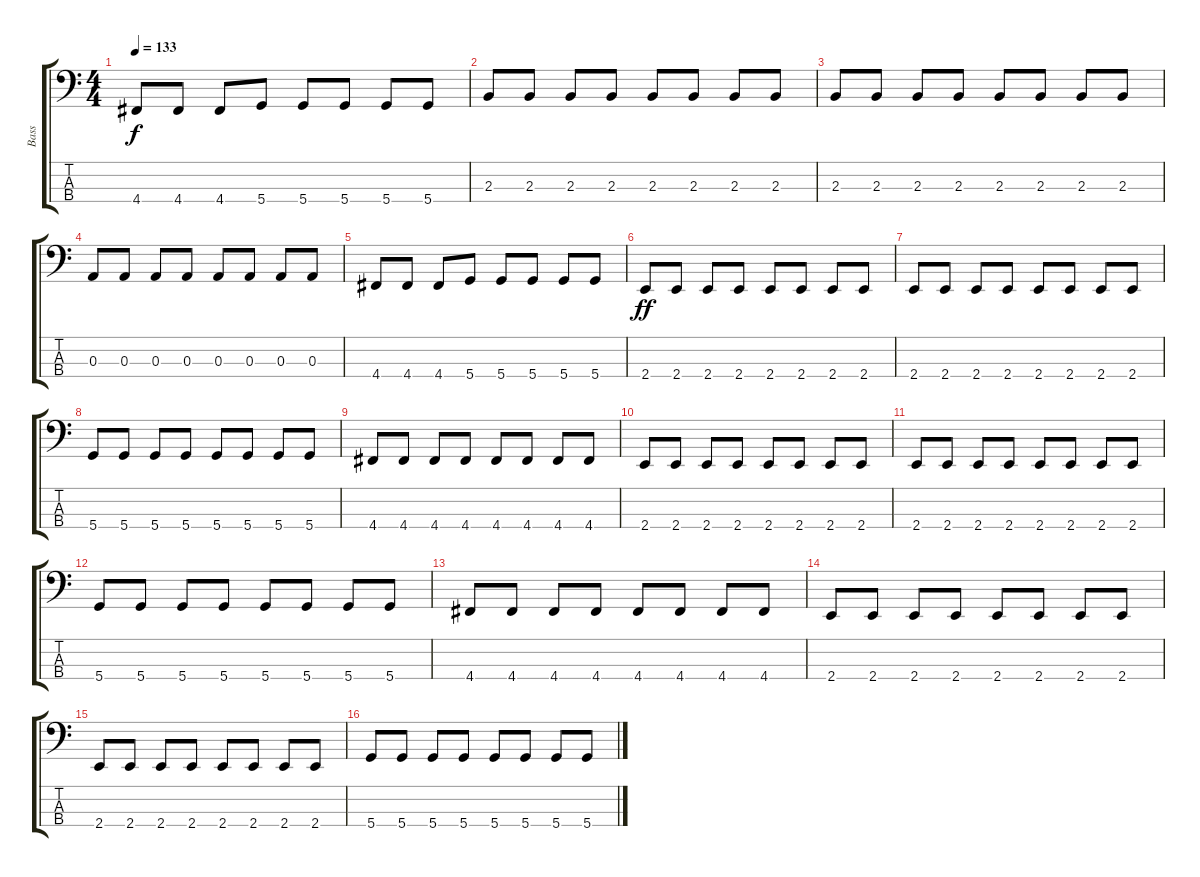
\track ("Bass" "Bass") {instrument electricbassfinger}
\staff {score tabs}
\tuning (G2 D2 A1 D1) {hide}
\ts (4 4)
\tempo 133
\clef f4
\ks c
4.4.8{dy f} 4.4.8 4.4.8 5.4.8 5.4.8 5.4.8 5.4.8 5.4.8 |
2.3.8 2.3.8 2.3.8 2.3.8 2.3.8 2.3.8 2.3.8 2.3.8 |
2.3.8 2.3.8 2.3.8 2.3.8 2.3.8 2.3.8 2.3.8 2.3.8 |
0.3.8 0.3.8 0.3.8 0.3.8 0.3.8 0.3.8 0.3.8 0.3.8 |
4.4.8 4.4.8 4.4.8 5.4.8 5.4.8 5.4.8 5.4.8 5.4.8 |
2.4.8{dy ff} 2.4.8 2.4.8 2.4.8 2.4.8 2.4.8 2.4.8 2.4.8 |
2.4.8 2.4.8 2.4.8 2.4.8 2.4.8 2.4.8 2.4.8 2.4.8 |
5.4.8 5.4.8 5.4.8 5.4.8 5.4.8 5.4.8 5.4.8 5.4.8 |
4.4.8 4.4.8 4.4.8 4.4.8 4.4.8 4.4.8 4.4.8 4.4.8 |
2.4.8 2.4.8 2.4.8 2.4.8 2.4.8 2.4.8 2.4.8 2.4.8 |
2.4.8 2.4.8 2.4.8 2.4.8 2.4.8 2.4.8 2.4.8 2.4.8 |
5.4.8 5.4.8 5.4.8 5.4.8 5.4.8 5.4.8 5.4.8 5.4.8 |
4.4.8 4.4.8 4.4.8 4.4.8 4.4.8 4.4.8 4.4.8 4.4.8 |
2.4.8 2.4.8 2.4.8 2.4.8 2.4.8 2.4.8 2.4.8 2.4.8 |
2.4.8 2.4.8 2.4.8 2.4.8 2.4.8 2.4.8 2.4.8 2.4.8 |
5.4.8 5.4.8 5.4.8 5.4.8 5.4.8 5.4.8 5.4.8 5.4.8
